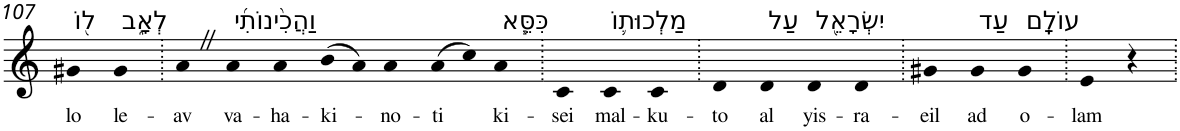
**kern	**text
*part1	*part1
*staff1	*staff1
*I"Piano	*
*I'Pno	*
!!LO:PB:g=z
*clefG2	*
*k[]	*
=107	=107
!LO:TX:a:t=ל֖וֹ	!
!	!LO:LY:b
4g#X	lo
!LO:TX:a:t=לְאָ֑ב	!
!	!LO:LY:b
4g#	le-
=108.	=108.
!	!LO:LY:b
4aZ	-av
!LO:TX:a:t=וַהֲכִ֨ינוֹתִ֜י	!
!	!LO:LY:b
4a	va-
!	!LO:LY:b
4a	-ha-
!	!LO:LY:b
(>8b	-ki-
8a)	.
!	!LO:LY:b
4a	-no-
!	!LO:LY:b
(>8a	-ti
8cc)	.
!LO:TX:a:t=כִּסֵּ֧א	!
!	!LO:LY:b
4a	ki-
=109.	=109.
!	!LO:LY:b
4c	-sei
!LO:TX:a:t=מַלְכוּת֛וֹ	!
!	!LO:LY:b
4c	mal-
!	!LO:LY:b
4c	-ku-
=110.	=110.
!	!LO:LY:b
4d	-to
!LO:TX:a:t=עַל	!
!	!LO:LY:b
4d	al
!LO:TX:a:t=יִשְׂרָאֵ֖ל	!
!	!LO:LY:b
4d	yis-
!	!LO:LY:b
4d	-ra-
=111.	=111.
!	!LO:LY:b
4g#X	-eil
!LO:TX:a:t=עַד	!
!	!LO:LY:b
4g#	ad
!LO:TX:a:t=עוֹלָֽם	!
!	!LO:LY:b
4g#	o-
=112.	=112.
!	!LO:LY:b
4e	-lam
4r	.
=.	=.
*-	*-
